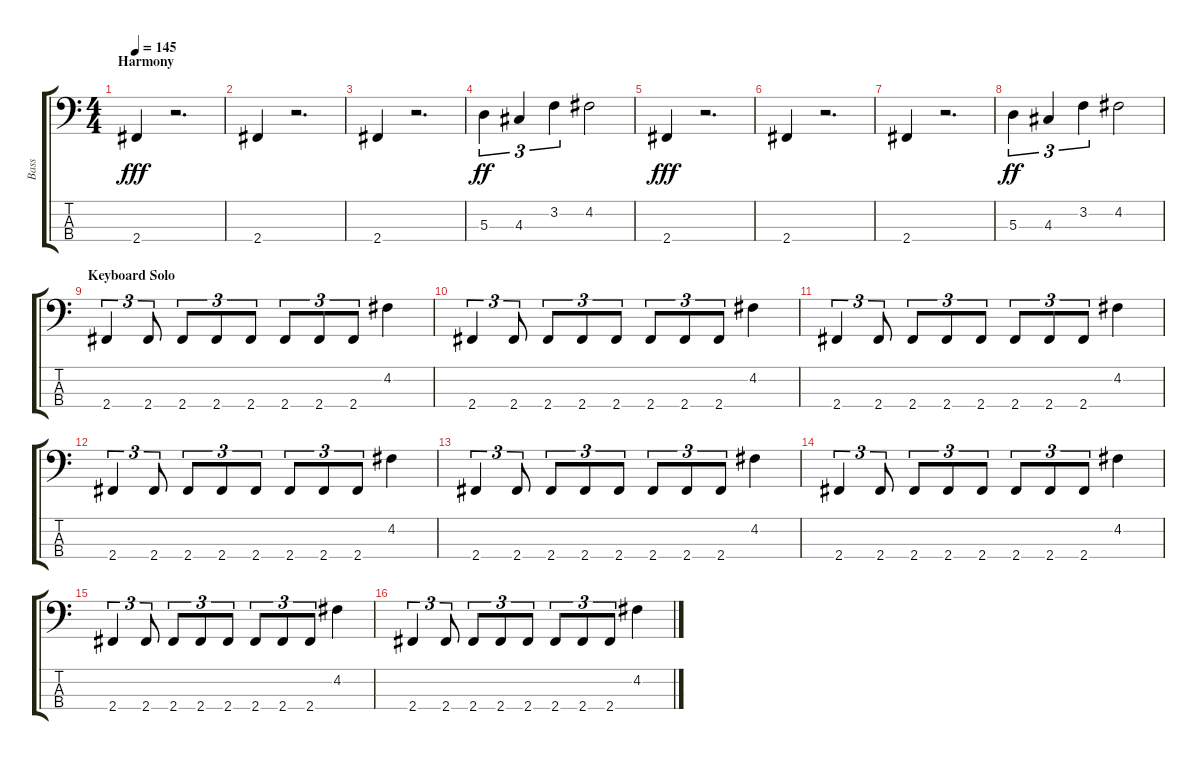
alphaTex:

\track ("Bass" "Bass") {instrument electricbasspick}
\staff {score tabs}
\tuning (G2 D2 A1 E1) {hide}
\ts (4 4)
\section ("" "Harmony")
\tempo 145
\clef f4
\ks c
2.4.4{dy fff} r.2{d} |
2.4.4 r.2{d} |
2.4.4 r.2{d} |
5.3.4{tu (3 2) dy ff} 4.3.4{tu (3 2)} 3.2.4{tu (3 2)} 4.2.2 |
2.4.4{dy fff} r.2{d} |
2.4.4 r.2{d} |
2.4.4 r.2{d} |
5.3.4{tu (3 2) dy ff} 4.3.4{tu (3 2)} 3.2.4{tu (3 2)} 4.2.2 |
\section ("" "Keyboard Solo")
2.4.4{tu (3 2)} 2.4.8{tu (3 2)} 2.4.8{tu (3 2)} 2.4.8{tu (3 2)} 2.4.8{tu (3 2)} 2.4.8{tu (3 2)} 2.4.8{tu (3 2)} 2.4.8{tu (3 2)} 4.2.4 |
2.4.4{tu (3 2)} 2.4.8{tu (3 2)} 2.4.8{tu (3 2)} 2.4.8{tu (3 2)} 2.4.8{tu (3 2)} 2.4.8{tu (3 2)} 2.4.8{tu (3 2)} 2.4.8{tu (3 2)} 4.2.4 |
2.4.4{tu (3 2)} 2.4.8{tu (3 2)} 2.4.8{tu (3 2)} 2.4.8{tu (3 2)} 2.4.8{tu (3 2)} 2.4.8{tu (3 2)} 2.4.8{tu (3 2)} 2.4.8{tu (3 2)} 4.2.4 |
2.4.4{tu (3 2)} 2.4.8{tu (3 2)} 2.4.8{tu (3 2)} 2.4.8{tu (3 2)} 2.4.8{tu (3 2)} 2.4.8{tu (3 2)} 2.4.8{tu (3 2)} 2.4.8{tu (3 2)} 4.2.4 |
2.4.4{tu (3 2)} 2.4.8{tu (3 2)} 2.4.8{tu (3 2)} 2.4.8{tu (3 2)} 2.4.8{tu (3 2)} 2.4.8{tu (3 2)} 2.4.8{tu (3 2)} 2.4.8{tu (3 2)} 4.2.4 |
2.4.4{tu (3 2)} 2.4.8{tu (3 2)} 2.4.8{tu (3 2)} 2.4.8{tu (3 2)} 2.4.8{tu (3 2)} 2.4.8{tu (3 2)} 2.4.8{tu (3 2)} 2.4.8{tu (3 2)} 4.2.4 |
2.4.4{tu (3 2)} 2.4.8{tu (3 2)} 2.4.8{tu (3 2)} 2.4.8{tu (3 2)} 2.4.8{tu (3 2)} 2.4.8{tu (3 2)} 2.4.8{tu (3 2)} 2.4.8{tu (3 2)} 4.2.4 |
2.4.4{tu (3 2)} 2.4.8{tu (3 2)} 2.4.8{tu (3 2)} 2.4.8{tu (3 2)} 2.4.8{tu (3 2)} 2.4.8{tu (3 2)} 2.4.8{tu (3 2)} 2.4.8{tu (3 2)} 4.2.4
